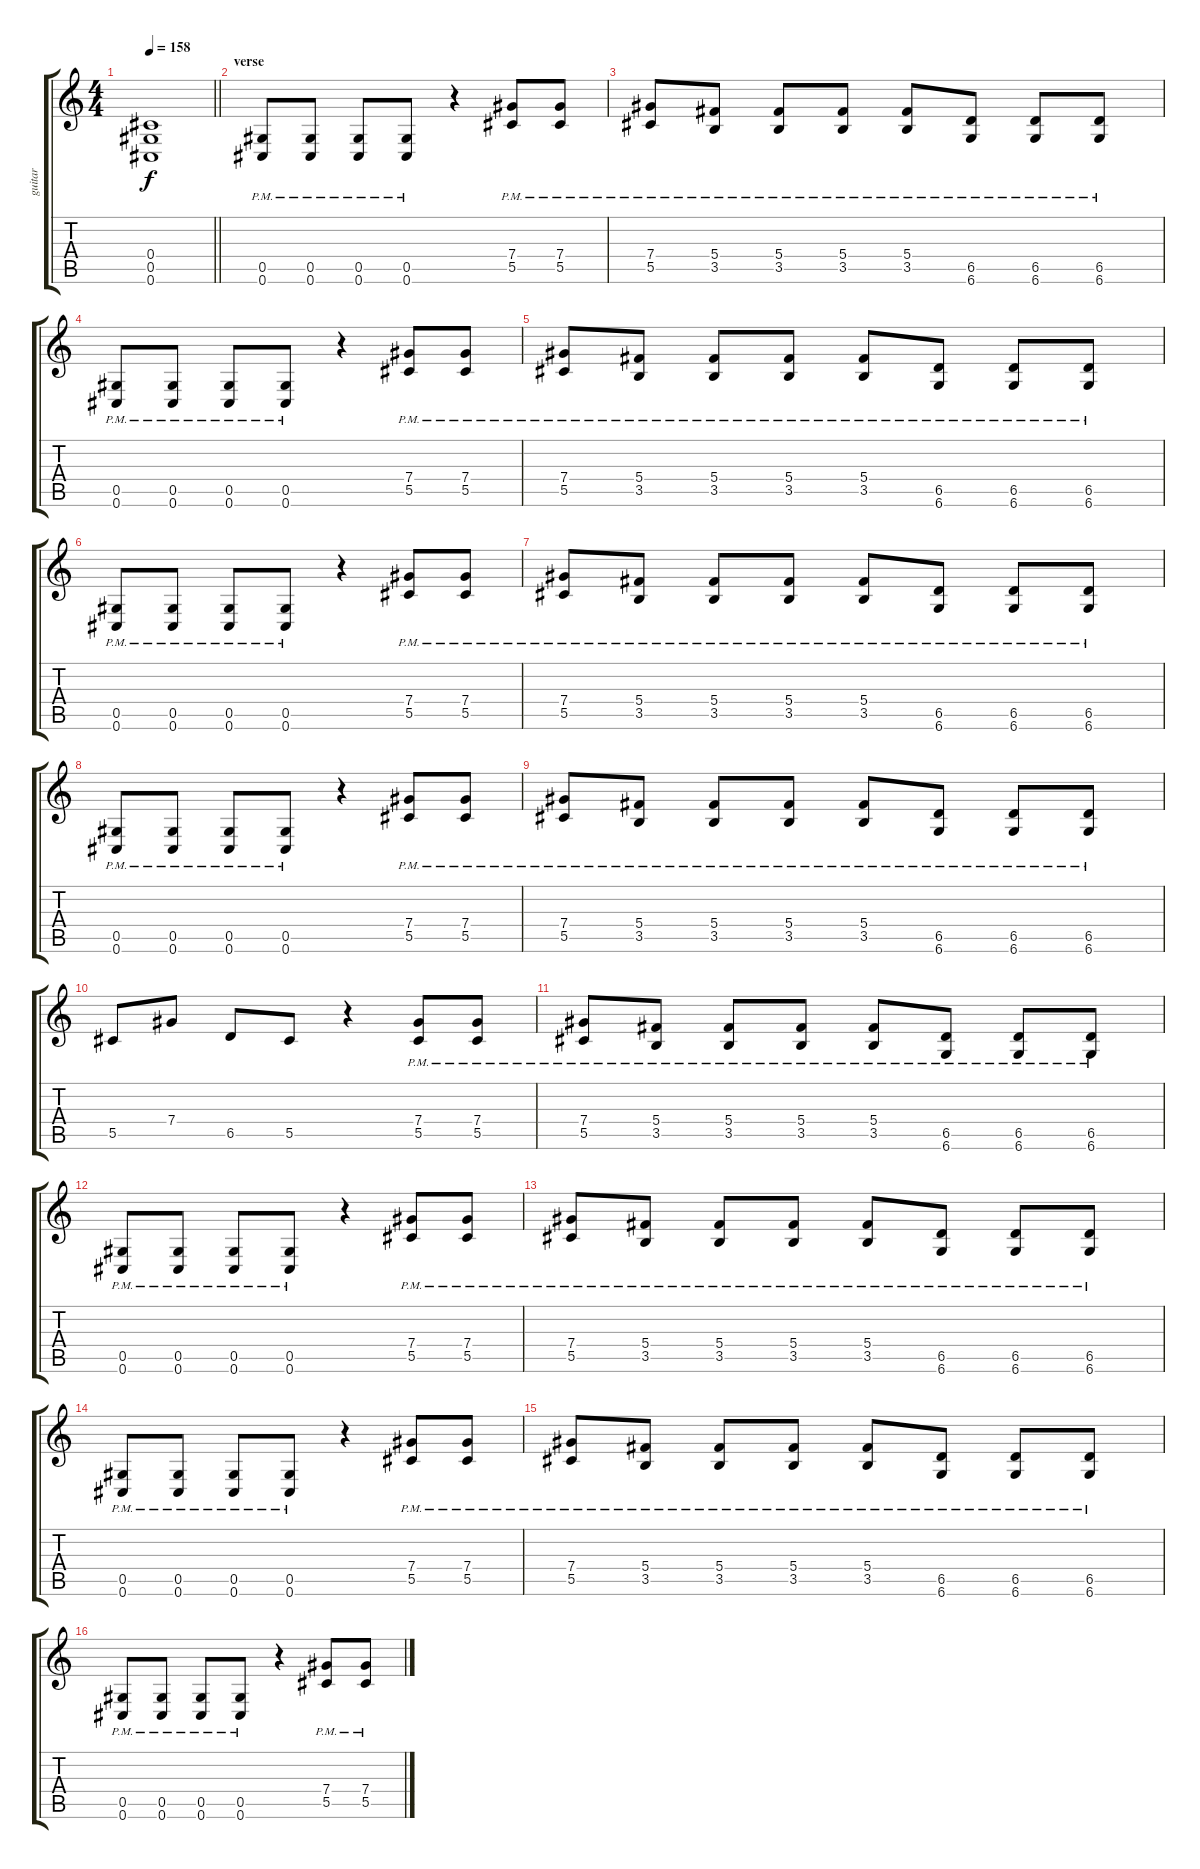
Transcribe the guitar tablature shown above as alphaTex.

\track ("guitar" "guitar") {instrument distortionguitar}
\staff {score tabs}
\tuning (Eb4 Bb3 Gb3 Db3 Ab2 Db2) {hide}
\ts (4 4)
\tempo 158
\clef g2
\barLineRight lightlight
\ks c
(0.4{t} 0.5{t} 0.6{t}).1{dy f} |
\section ("" "verse")
(0.5{pm} 0.6{pm}).8 (0.5{pm} 0.6{pm}).8 (0.5{pm} 0.6{pm}).8 (0.5{pm} 0.6{pm}).8 r.4 (7.4{pm} 5.5{pm}).8 (7.4{pm} 5.5{pm}).8 |
(7.4{pm} 5.5{pm}).8 (5.4{pm} 3.5{pm}).8 (5.4{pm} 3.5{pm}).8 (5.4{pm} 3.5{pm}).8 (5.4{pm} 3.5{pm}).8 (6.5{pm} 6.6{pm}).8 (6.5{pm} 6.6{pm}).8 (6.5{pm} 6.6{pm}).8 |
(0.5{pm} 0.6{pm}).8 (0.5{pm} 0.6{pm}).8 (0.5{pm} 0.6{pm}).8 (0.5{pm} 0.6{pm}).8 r.4 (7.4{pm} 5.5{pm}).8 (7.4{pm} 5.5{pm}).8 |
(7.4{pm} 5.5{pm}).8 (5.4{pm} 3.5{pm}).8 (5.4{pm} 3.5{pm}).8 (5.4{pm} 3.5{pm}).8 (5.4{pm} 3.5{pm}).8 (6.5{pm} 6.6{pm}).8 (6.5{pm} 6.6{pm}).8 (6.5{pm} 6.6{pm}).8 |
(0.5{pm} 0.6{pm}).8 (0.5{pm} 0.6{pm}).8 (0.5{pm} 0.6{pm}).8 (0.5{pm} 0.6{pm}).8 r.4 (7.4{pm} 5.5{pm}).8 (7.4{pm} 5.5{pm}).8 |
(7.4{pm} 5.5{pm}).8 (5.4{pm} 3.5{pm}).8 (5.4{pm} 3.5{pm}).8 (5.4{pm} 3.5{pm}).8 (5.4{pm} 3.5{pm}).8 (6.5{pm} 6.6{pm}).8 (6.5{pm} 6.6{pm}).8 (6.5{pm} 6.6{pm}).8 |
(0.5{pm} 0.6{pm}).8 (0.5{pm} 0.6{pm}).8 (0.5{pm} 0.6{pm}).8 (0.5{pm} 0.6{pm}).8 r.4 (7.4{pm} 5.5{pm}).8 (7.4{pm} 5.5{pm}).8 |
(7.4{pm} 5.5{pm}).8 (5.4{pm} 3.5{pm}).8 (5.4{pm} 3.5{pm}).8 (5.4{pm} 3.5{pm}).8 (5.4{pm} 3.5{pm}).8 (6.5{pm} 6.6{pm}).8 (6.5{pm} 6.6{pm}).8 (6.5{pm} 6.6{pm}).8 |
5.5.8 7.4.8 6.5.8 5.5.8 r.4 (7.4{pm} 5.5{pm}).8 (7.4{pm} 5.5{pm}).8 |
(7.4{pm} 5.5{pm}).8 (5.4{pm} 3.5{pm}).8 (5.4{pm} 3.5{pm}).8 (5.4{pm} 3.5{pm}).8 (5.4{pm} 3.5{pm}).8 (6.5{pm} 6.6{pm}).8 (6.5{pm} 6.6{pm}).8 (6.5{pm} 6.6{pm}).8 |
(0.5{pm} 0.6{pm}).8 (0.5{pm} 0.6{pm}).8 (0.5{pm} 0.6{pm}).8 (0.5{pm} 0.6{pm}).8 r.4 (7.4{pm} 5.5{pm}).8 (7.4{pm} 5.5{pm}).8 |
(7.4{pm} 5.5{pm}).8 (5.4{pm} 3.5{pm}).8 (5.4{pm} 3.5{pm}).8 (5.4{pm} 3.5{pm}).8 (5.4{pm} 3.5{pm}).8 (6.5{pm} 6.6{pm}).8 (6.5{pm} 6.6{pm}).8 (6.5{pm} 6.6{pm}).8 |
(0.5{pm} 0.6{pm}).8 (0.5{pm} 0.6{pm}).8 (0.5{pm} 0.6{pm}).8 (0.5{pm} 0.6{pm}).8 r.4 (7.4{pm} 5.5{pm}).8 (7.4{pm} 5.5{pm}).8 |
(7.4{pm} 5.5{pm}).8 (5.4{pm} 3.5{pm}).8 (5.4{pm} 3.5{pm}).8 (5.4{pm} 3.5{pm}).8 (5.4{pm} 3.5{pm}).8 (6.5{pm} 6.6{pm}).8 (6.5{pm} 6.6{pm}).8 (6.5{pm} 6.6{pm}).8 |
(0.5{pm} 0.6{pm}).8 (0.5{pm} 0.6{pm}).8 (0.5{pm} 0.6{pm}).8 (0.5{pm} 0.6{pm}).8 r.4 (7.4{pm} 5.5{pm}).8 (7.4{pm} 5.5{pm}).8
